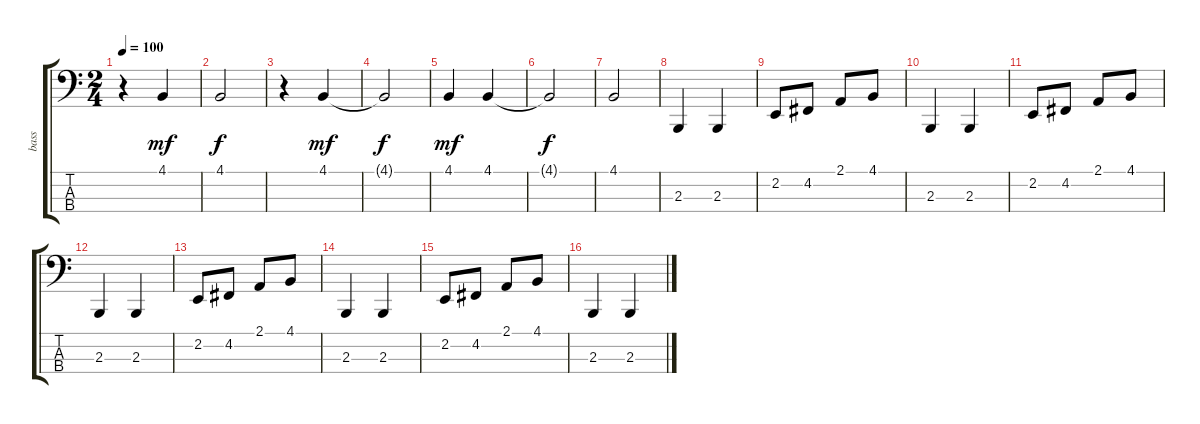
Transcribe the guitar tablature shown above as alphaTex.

\track ("bass" "bass") {instrument pad5bowed}
\staff {score tabs}
\tuning (G2 D2 A1 E1) {hide}
\ts (2 4)
\tempo 100
\clef f4
\ks c
r.4{dy f} 4.1.4{dy mf} |
4.1.2{dy f} |
r.4 4.1.4{dy mf} |
4.1{t}.2{dy f} |
4.1.4{dy mf} 4.1.4 |
4.1{t}.2{dy f} |
4.1.2 |
2.3.4 2.3.4 |
2.2.8 4.2.8 2.1.8 4.1.8 |
2.3.4 2.3.4 |
2.2.8 4.2.8 2.1.8 4.1.8 |
2.3.4 2.3.4 |
2.2.8 4.2.8 2.1.8 4.1.8 |
2.3.4 2.3.4 |
2.2.8 4.2.8 2.1.8 4.1.8 |
2.3.4 2.3.4
